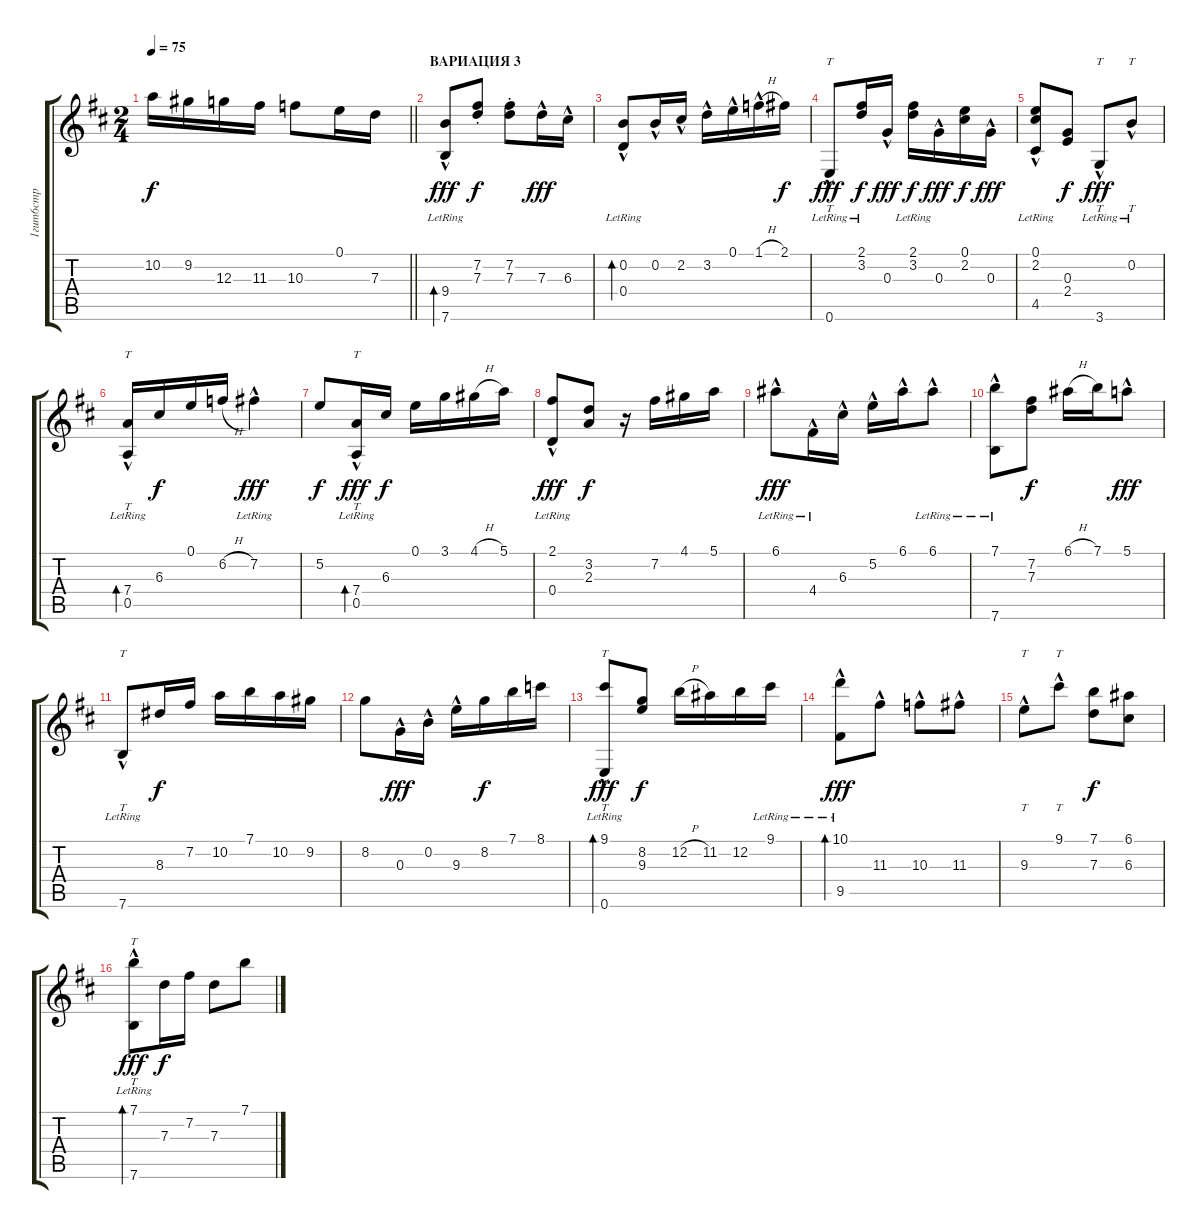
\track ("1гит6стр" "1гит6стр") {instrument acousticguitarnylon}
\staff {score tabs}
\tuning (E4 B3 G3 D3 A2 E2) {hide}
\ts (2 4)
\tempo 75
\clef g2
\barLineRight lightlight
\ks bminor
10.2.16{dy f} 9.2.16 12.3.16 11.3.16 10.3.8 0.1.16 7.3.16 |
\section ("" "ВАРИАЦИЯ 3")
(9.4{hac lr} 7.6{hac lr}).8{bd 240 dy fff} (7.2{st} 7.3{st}).8{dy f} (7.2{st} 7.3{st}).8 7.3{hac}.16{dy fff} 6.3{hac}.16 |
(0.2{hac lr} 0.4{hac lr}).8{bd 240} 0.2{hac}.16 2.2{hac}.16 3.2{hac}.16 0.1{hac}.16 1.1{h hac}.16 2.1.16{dy f} |
0.6{hac lr}.8{tt dy fff} (2.1{lr} 3.2{lr}).16{dy f} 0.3{hac}.16{dy fff} (2.1{lr} 3.2{lr}).16{dy f} 0.3{hac}.16{dy fff} (0.1 2.2).16{dy f} 0.3{hac}.16{dy fff} |
(0.1 2.2{hac lr} 4.5{hac lr}).8 (0.3 2.4).8{dy f} 3.6{hac lr}.8{tt dy fff} 0.2{hac lr}.8{tt} |
(7.4{hac lr} 0.5{hac lr}).16{tt bd 240} 6.3.16{dy f} 0.1.16 6.2{h}.16 7.2{hac lr}.4{dy fff} |
5.2.8{dy f} (7.4{hac lr} 0.5{hac lr}).16{tt bd 240 dy fff} 6.3.16{dy f} 0.1.16 3.1.16 4.1{h}.16 5.1.16 |
(2.1{hac lr} 0.4{hac}).8{dy fff} (3.2 2.3).8{dy f} r.16 7.2.16 4.1.16 5.1.16 |
6.1{hac lr}.8{dy fff} 4.4{hac lr}.16 6.3{hac}.16 5.2{hac}.16 6.1{hac}.16 6.1{hac lr}.8 |
(7.1{hac lr} 7.6{hac lr}).8 (7.2 7.3).8{dy f} 6.1{h}.16 7.1.16 5.1{hac}.8{dy fff} |
7.6{hac lr}.8{tt} 8.3.16{dy f} 7.2.16 10.2.16 7.1.16 10.2.16 9.2.16 |
8.2.8 0.3{hac}.16{dy fff} 0.2{hac}.16 9.3{hac}.16 8.2.16{dy f} 7.1.16 8.1.16 |
(9.1{hac lr} 0.6{hac lr}).8{tt bd 240 dy fff} (8.2 9.3).8{dy f} 12.2{h}.16 11.2.16 12.2.16 9.1{lr}.16 |
(10.1{hac lr} 9.5{hac}).8{bd 240 dy fff} 11.3{hac}.8 10.3{hac}.8 11.3{hac}.8 |
9.3{hac}.8{tt} 9.1{hac}.8{tt} (7.1 7.3).8{dy f} (6.1 6.3).8 |
(7.1 7.6{hac lr}).8{tt bd 240 dy fff} 7.3.16{dy f} 7.2.16 7.3.8 7.1.8
